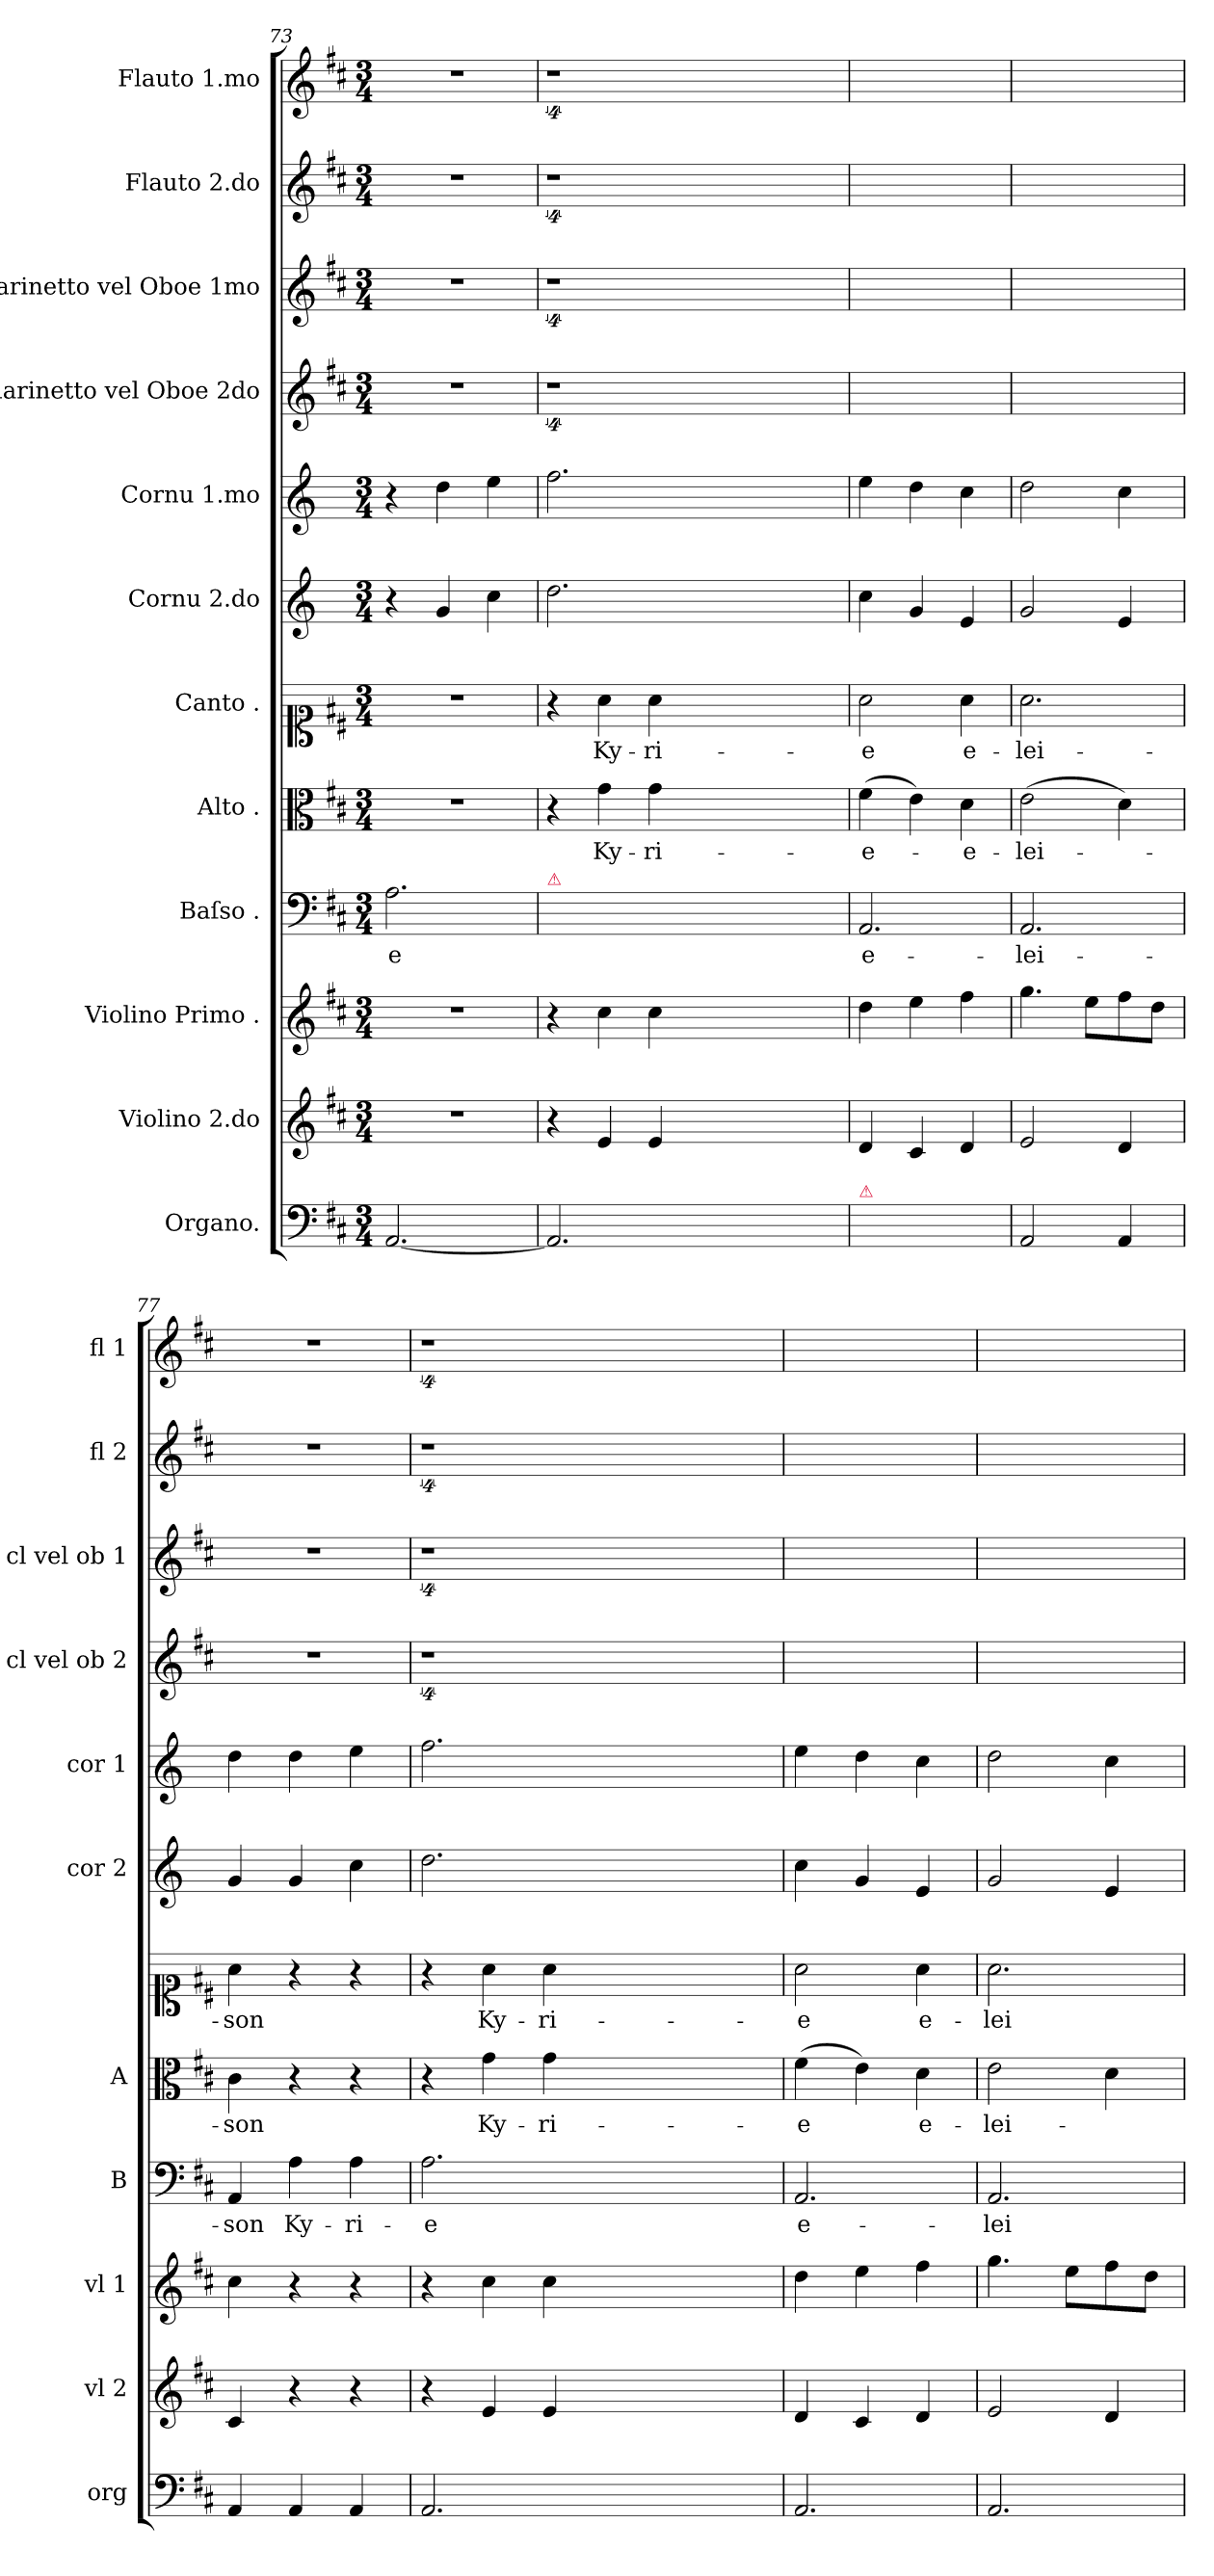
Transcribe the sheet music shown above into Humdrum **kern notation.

**kern	**kern	**kern	**kern	**text	**kern	**text	**kern	**text	**kern	**kern	**kern	**kern	**kern	**kern
*part12	*part11	*part10	*part9	*part9	*part8	*part8	*part7	*part7	*part6	*part5	*part4	*part3	*part2	*part1
*staff12	*staff11	*staff10	*staff9	*staff9	*staff8	*staff8	*staff7	*staff7	*staff6	*staff5	*staff4	*staff3	*staff2	*staff1
*I"Organo.	*I"Violino 2.do	*I"Violino Primo .	*I"Baſso .	*	*I"Alto .	*	*I"Canto .	*	*I"Cornu 2.do	*I"Cornu 1.mo	*I"Clarinetto vel Oboe 2do	*I"Clarinetto vel Oboe 1mo	*I"Flauto 2.do	*I"Flauto 1.mo
*I'org	*I'vl 2	*I'vl 1	*I'B	*	*I'A	*	*	*	*I'cor 2	*I'cor 1	*I'cl vel ob 2	*I'cl vel ob 1	*I'fl 2	*I'fl 1
*clefF4	*clefG2	*clefG2	*clefF4	*	*clefC3	*	*clefC1	*	*clefG2	*clefG2	*clefG2	*clefG2	*clefG2	*clefG2
*	*	*	*	*	*	*	*	*	*ITrd6c10	*ITrd6c10	*	*	*	*
*k[f#c#]	*k[f#c#]	*k[f#c#]	*k[f#c#]	*	*k[f#c#]	*	*k[f#c#]	*	*k[f#c#]	*k[f#c#]	*k[f#c#]	*k[f#c#]	*k[f#c#]	*k[f#c#]
*D:	*D:	*D:	*D:	*	*D:	*	*D:	*	*	*	*D:	*D:	*D:	*D:
*M3/4	*M3/4	*M3/4	*M3/4	*	*M3/4	*	*M3/4	*	*M3/4	*M3/4	*M3/4	*M3/4	*M3/4	*M3/4
=73	=73	=73	=73	=73	=73	=73	=73	=73	=73	=73	=73	=73	=73	=73
[2.AA/	2.r	2.r	2.A\	-e	2.r	.	2.r	.	4r	4r	2.r	2.r	2.r	2.r
.	.	.	.	.	.	.	.	.	4A/	4e\	.	.	.	.
.	.	.	.	.	.	.	.	.	4d\	4f#\	.	.	.	.
=74	=74	=74	=74	=74	=74	=74	=74	=74	=74	=74	=74	=74	=74	=74
!	!	!	!LO:TX:a:color=crimson:t=⚠	!	!	!	!	!	!	!	!	!	!	!
2.AA/]	4r	4r	2.ryy	.	4r	.	4r	.	2.e\	2.g\	4%9r	4%9r	4%9r	4%9r
.	4e/	4cc#\	.	.	4g\	Ky-	4a\	Ky-	.	.	.	.	.	.
.	4e/	4cc#\	.	.	4g\	-ri-	4a\	-ri-	.	.	.	.	.	.
1.ryy	1.ryy	1.ryy	1.ryy	.	1.ryy	.	1.ryy	.	1.ryy	1.ryy	.	.	.	.
=75	=75	=75	=75	=75	=75	=75	=75	=75	=75	=75	=75	=75	=75	=75
!LO:TX:a:color=crimson:t=⚠	!	!	!	!	!	!	!	!	!	!	!	!	!	!
2.AA/yy	4d/	4dd\	2.AA/	-e-	(4f#\	-e-	2a\	-e	4d\	4f#\	2.ryy	2.ryy	2.ryy	2.ryy
.	4c#/	4ee\	.	.	4e\)	.	.	.	4A/	4e\	.	.	.	.
.	4d/	4ff#\	.	.	4d\	-e-	4a\	e-	4F#/	4d\	.	.	.	.
=76	=76	=76	=76	=76	=76	=76	=76	=76	=76	=76	=76	=76	=76	=76
2AA/	2e/	4.gg\	2.AA/	-lei-	(2e\	-lei-	2.a\	-lei-	2A/	2e\	2.ryy	2.ryy	2.ryy	2.ryy
.	.	8ee\L	.	.	.	.	.	.	.	.	.	.	.	.
4AA/	4d/	8ff#\	.	.	4d\)	.	.	.	4F#/	4d\	.	.	.	.
.	.	8dd\J	.	.	.	.	.	.	.	.	.	.	.	.
=77	=77	=77	=77	=77	=77	=77	=77	=77	=77	=77	=77	=77	=77	=77
4AA/	4c#/	4cc#\	4AA/	-son	4c#\	-son	4a\	-son	4A/	4e\	2.r	2.r	2.r	2.r
4AA/	4r	4r	4A\	Ky-	4r	.	4r	.	4A/	4e\	.	.	.	.
4AA/	4r	4r	4A\	-ri-	4r	.	4r	.	4d\	4f#\	.	.	.	.
=78	=78	=78	=78	=78	=78	=78	=78	=78	=78	=78	=78	=78	=78	=78
2.AA/	4r	4r	2.A\	-e	4r	.	4r	.	2.e\	2.g\	4%9r	4%9r	4%9r	4%9r
.	4e/	4cc#\	.	.	4g\	Ky-	4a\	Ky-	.	.	.	.	.	.
.	4e/	4cc#\	.	.	4g\	-ri-	4a\	-ri-	.	.	.	.	.	.
1.ryy	1.ryy	1.ryy	1.ryy	.	1.ryy	.	1.ryy	.	1.ryy	1.ryy	.	.	.	.
=79	=79	=79	=79	=79	=79	=79	=79	=79	=79	=79	=79	=79	=79	=79
2.AA/	4d/	4dd\	2.AA/	e-	(4f#\	-e	2a\	-e	4d\	4f#\	2.ryy	2.ryy	2.ryy	2.ryy
.	4c#/	4ee\	.	.	4e\)	.	.	.	4A/	4e\	.	.	.	.
.	4d/	4ff#\	.	.	4d\	e-	4a\	e-	4F#/	4d\	.	.	.	.
=80	=80	=80	=80	=80	=80	=80	=80	=80	=80	=80	=80	=80	=80	=80
2.AA/	2e/	4.gg\	2.AA/	-lei-	2e\	-lei-	2.a\	-lei-	2A/	2e\	2.ryy	2.ryy	2.ryy	2.ryy
.	.	8ee\L	.	.	.	.	.	.	.	.	.	.	.	.
.	4d/	8ff#\	.	.	4d\	.	.	.	4F#/	4d\	.	.	.	.
.	.	8dd\J	.	.	.	.	.	.	.	.	.	.	.	.
=	=	=	=	=	=	=	=	=	=	=	=	=	=	=
*-	*-	*-	*-	*-	*-	*-	*-	*-	*-	*-	*-	*-	*-	*-
